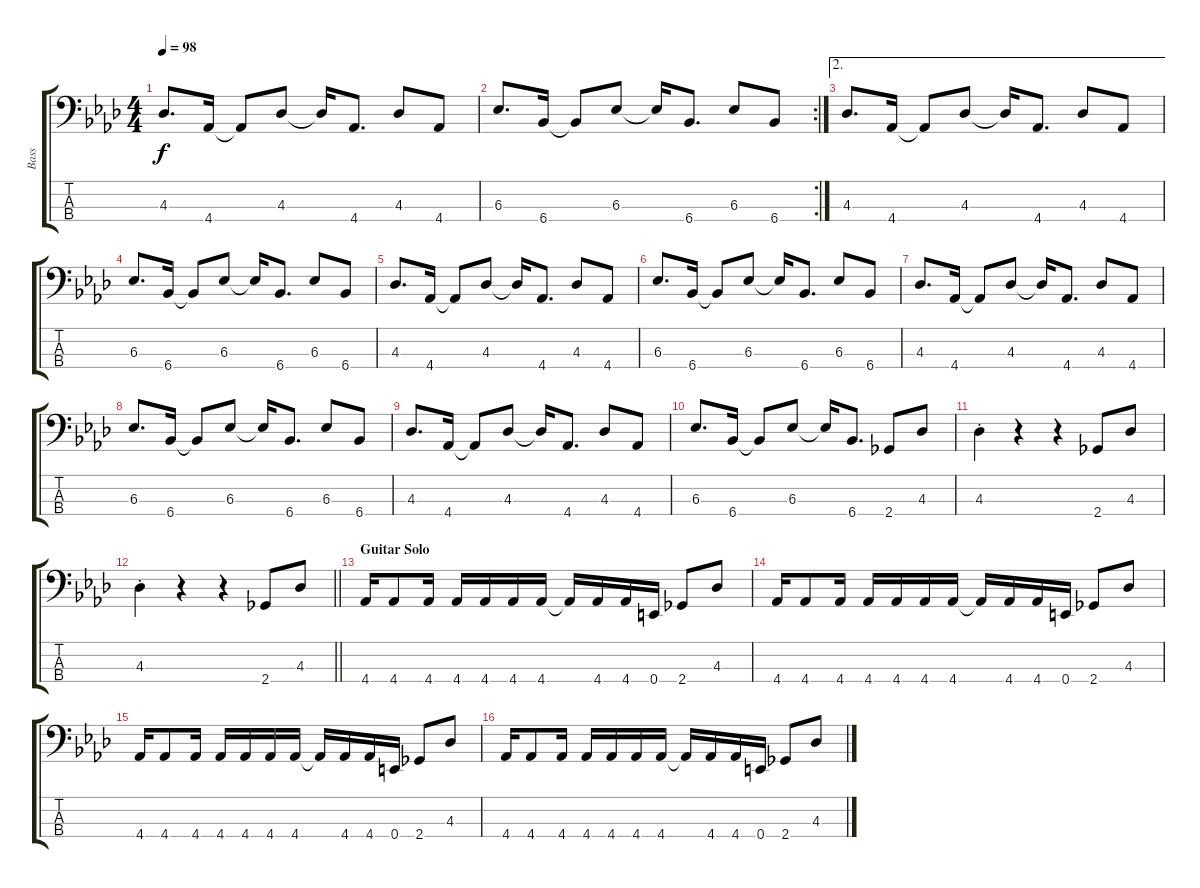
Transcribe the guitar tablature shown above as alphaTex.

\track ("Bass" "Bass") {instrument electricbasspick}
\staff {score tabs}
\tuning (G2 D2 A1 E1) {hide}
\ts (4 4)
\tempo 98
\clef f4
\ks ab
4.3.8{d dy f} 4.4.16 4.4{t}.8 4.3.8 4.3{t}.16 4.4.8{d} 4.3.8 4.4.8 |
\rc 2
6.3.8{d} 6.4.16 6.4{t}.8 6.3.8 6.3{t}.16 6.4.8{d} 6.3.8 6.4.8 |
\ae 2
4.3.8{d} 4.4.16 4.4{t}.8 4.3.8 4.3{t}.16 4.4.8{d} 4.3.8 4.4.8 |
6.3.8{d} 6.4.16 6.4{t}.8 6.3.8 6.3{t}.16 6.4.8{d} 6.3.8 6.4.8 |
4.3.8{d} 4.4.16 4.4{t}.8 4.3.8 4.3{t}.16 4.4.8{d} 4.3.8 4.4.8 |
6.3.8{d} 6.4.16 6.4{t}.8 6.3.8 6.3{t}.16 6.4.8{d} 6.3.8 6.4.8 |
4.3.8{d} 4.4.16 4.4{t}.8 4.3.8 4.3{t}.16 4.4.8{d} 4.3.8 4.4.8 |
6.3.8{d} 6.4.16 6.4{t}.8 6.3.8 6.3{t}.16 6.4.8{d} 6.3.8 6.4.8 |
4.3.8{d} 4.4.16 4.4{t}.8 4.3.8 4.3{t}.16 4.4.8{d} 4.3.8 4.4.8 |
6.3.8{d} 6.4.16 6.4{t}.8 6.3.8 6.3{t}.16 6.4.8{d} 2.4.8 4.3.8 |
4.3{st}.4 r.4 r.4 2.4.8 4.3.8 |
\barLineRight lightlight
4.3{st}.4 r.4 r.4 2.4.8 4.3.8 |
\section ("" "Guitar Solo")
4.4.16 4.4.8 4.4.16 4.4.16 4.4.16 4.4.16 4.4.16 4.4{t}.16 4.4.16 4.4.16 0.4.16 2.4.8 4.3.8 |
4.4.16 4.4.8 4.4.16 4.4.16 4.4.16 4.4.16 4.4.16 4.4{t}.16 4.4.16 4.4.16 0.4.16 2.4.8 4.3.8 |
4.4.16 4.4.8 4.4.16 4.4.16 4.4.16 4.4.16 4.4.16 4.4{t}.16 4.4.16 4.4.16 0.4.16 2.4.8 4.3.8 |
4.4.16 4.4.8 4.4.16 4.4.16 4.4.16 4.4.16 4.4.16 4.4{t}.16 4.4.16 4.4.16 0.4.16 2.4.8 4.3.8
